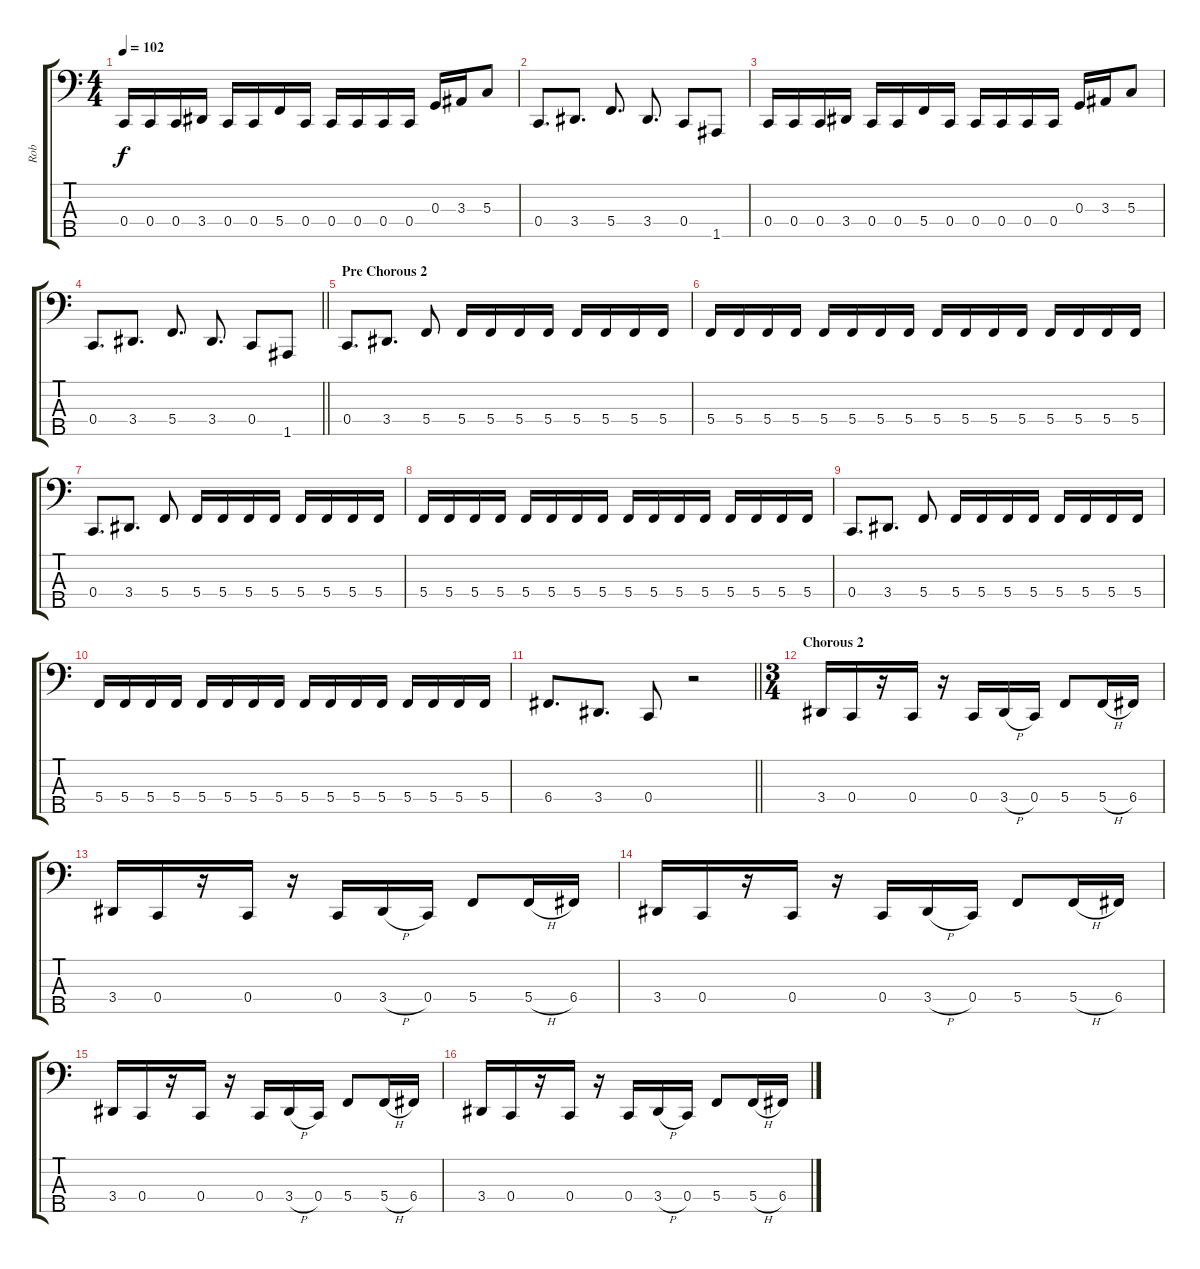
\track ("Rob" "Rob") {instrument electricbassfinger}
\staff {score tabs}
\tuning (F2 C2 G1 C1 A0) {hide}
\ts (4 4)
\tempo 102
\clef f4
\ks c
0.4.16{dy f} 0.4.16 0.4.16 3.4.16 0.4.16 0.4.16 5.4.16 0.4.16 0.4.16 0.4.16 0.4.16 0.4.16 0.3.16 3.3.16 5.3.8 |
0.4.8{d} 3.4.8{d} 5.4.8{d} 3.4.8{d} 0.4.8 1.5.8 |
0.4.16 0.4.16 0.4.16 3.4.16 0.4.16 0.4.16 5.4.16 0.4.16 0.4.16 0.4.16 0.4.16 0.4.16 0.3.16 3.3.16 5.3.8 |
\barLineRight lightlight
0.4.8{d} 3.4.8{d} 5.4.8{d} 3.4.8{d} 0.4.8 1.5.8 |
\section ("" "Pre Chorous 2")
0.4.8{d} 3.4.8{d} 5.4.8 5.4.16 5.4.16 5.4.16 5.4.16 5.4.16 5.4.16 5.4.16 5.4.16 |
5.4.16 5.4.16 5.4.16 5.4.16 5.4.16 5.4.16 5.4.16 5.4.16 5.4.16 5.4.16 5.4.16 5.4.16 5.4.16 5.4.16 5.4.16 5.4.16 |
0.4.8{d} 3.4.8{d} 5.4.8 5.4.16 5.4.16 5.4.16 5.4.16 5.4.16 5.4.16 5.4.16 5.4.16 |
5.4.16 5.4.16 5.4.16 5.4.16 5.4.16 5.4.16 5.4.16 5.4.16 5.4.16 5.4.16 5.4.16 5.4.16 5.4.16 5.4.16 5.4.16 5.4.16 |
0.4.8{d} 3.4.8{d} 5.4.8 5.4.16 5.4.16 5.4.16 5.4.16 5.4.16 5.4.16 5.4.16 5.4.16 |
5.4.16 5.4.16 5.4.16 5.4.16 5.4.16 5.4.16 5.4.16 5.4.16 5.4.16 5.4.16 5.4.16 5.4.16 5.4.16 5.4.16 5.4.16 5.4.16 |
\barLineRight lightlight
6.4.8{d} 3.4.8{d} 0.4.8 r.2 |
\ts (3 4)
\section ("" "Chorous 2")
3.4.16 0.4.16 r.16 0.4.16 r.16 0.4.16 3.4{h}.16 0.4.16 5.4.8 5.4{h}.16 6.4.16 |
3.4.16 0.4.16 r.16 0.4.16 r.16 0.4.16 3.4{h}.16 0.4.16 5.4.8 5.4{h}.16 6.4.16 |
3.4.16 0.4.16 r.16 0.4.16 r.16 0.4.16 3.4{h}.16 0.4.16 5.4.8 5.4{h}.16 6.4.16 |
3.4.16 0.4.16 r.16 0.4.16 r.16 0.4.16 3.4{h}.16 0.4.16 5.4.8 5.4{h}.16 6.4.16 |
3.4.16 0.4.16 r.16 0.4.16 r.16 0.4.16 3.4{h}.16 0.4.16 5.4.8 5.4{h}.16 6.4.16
